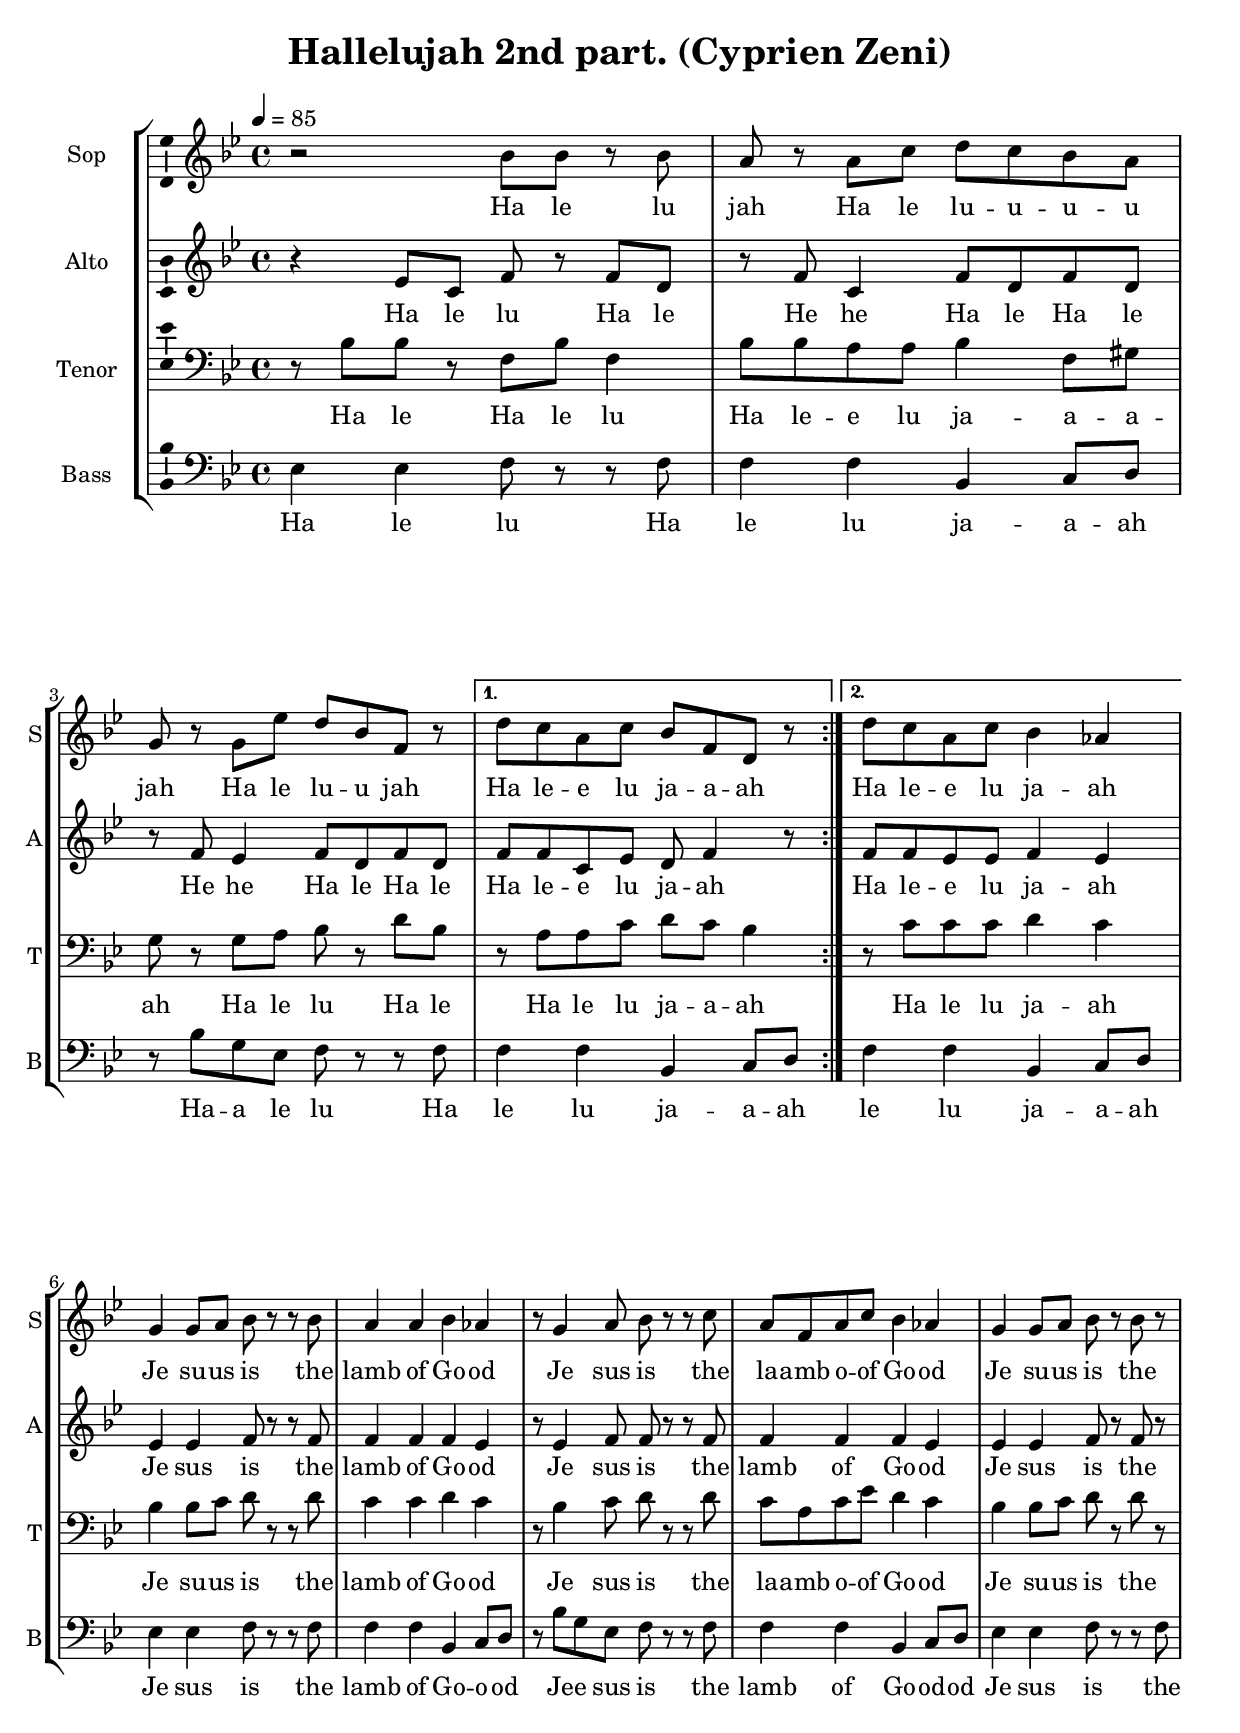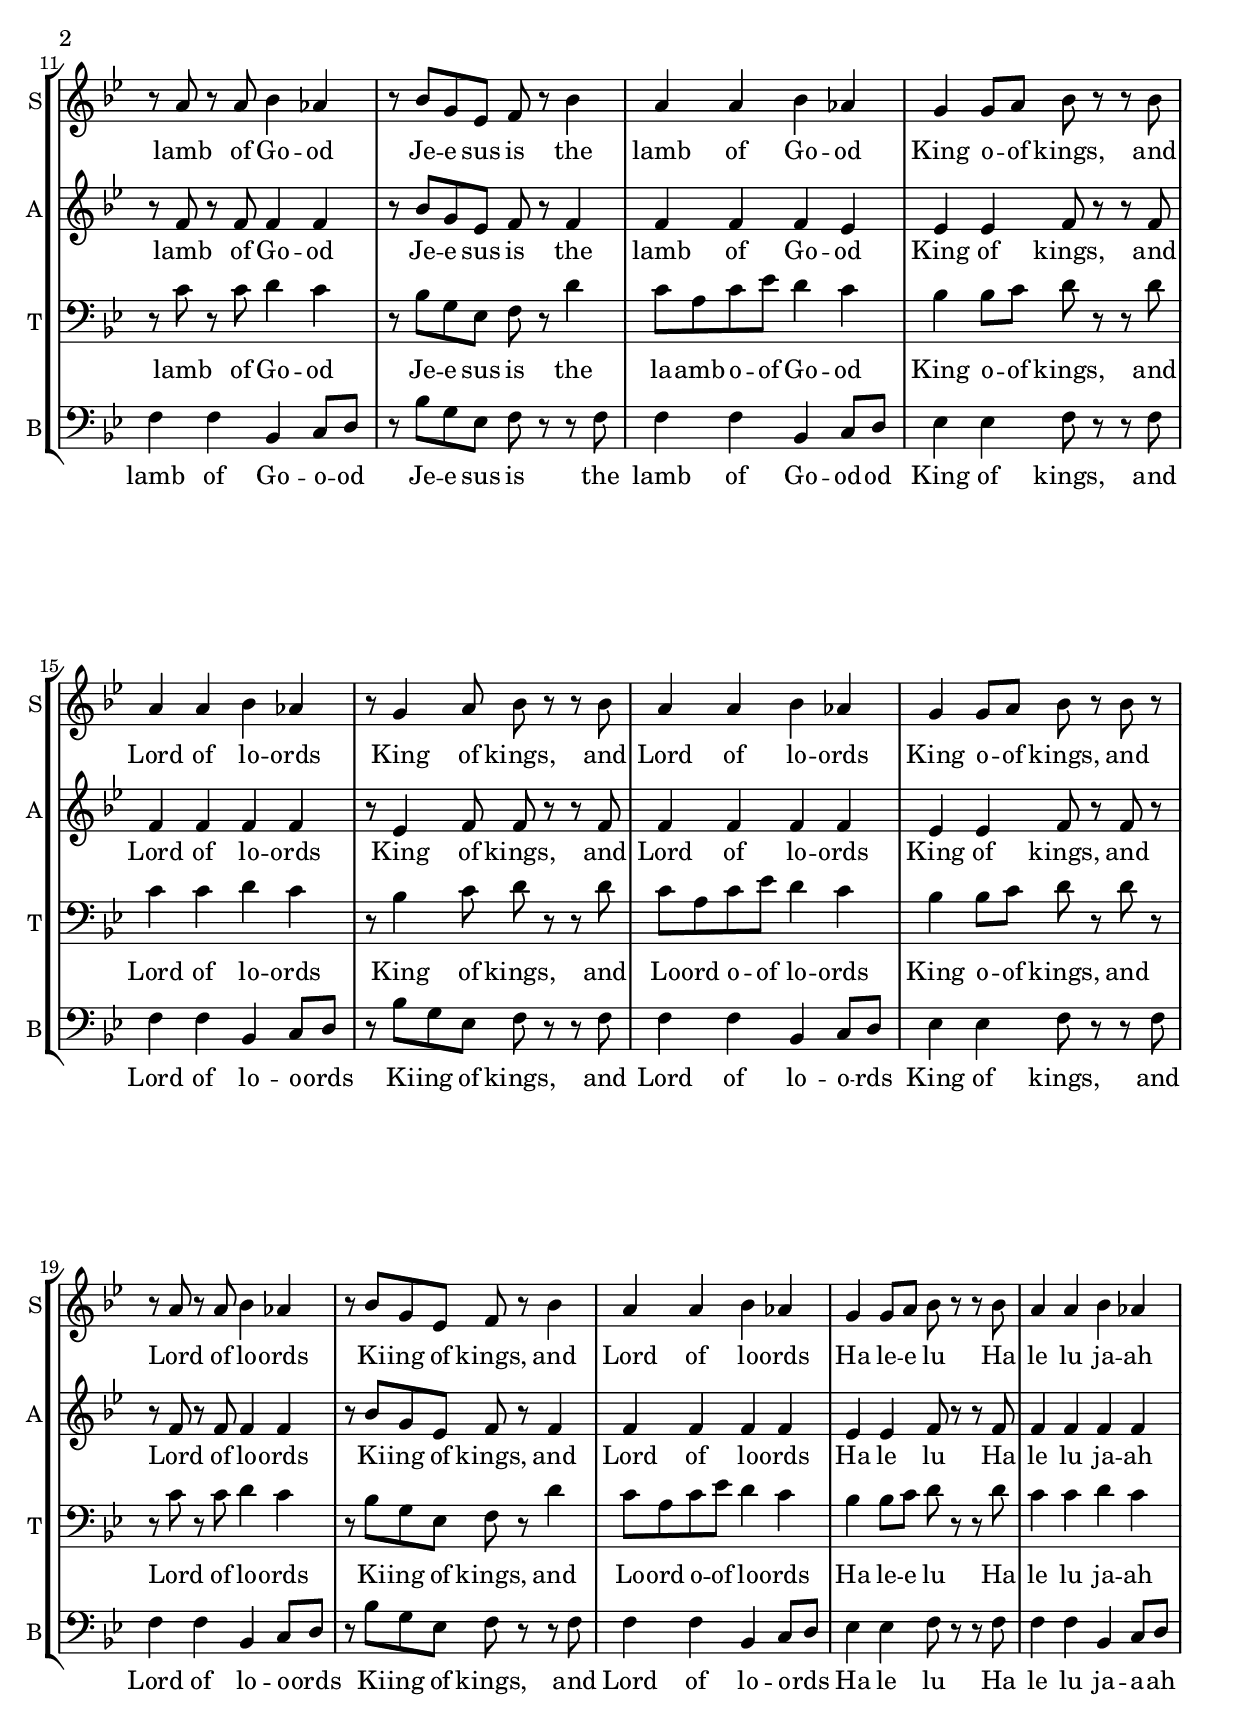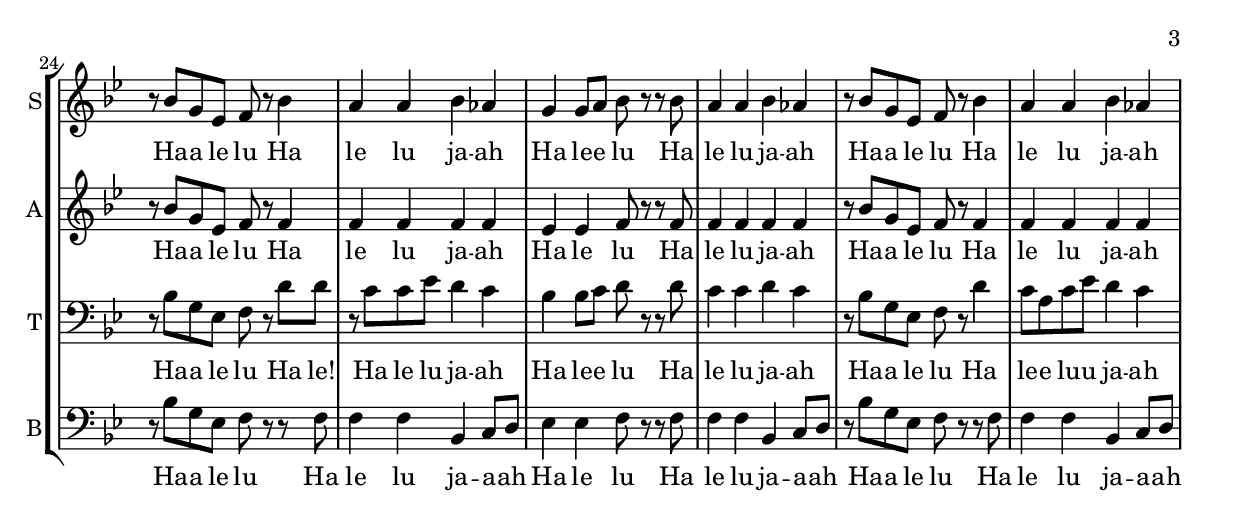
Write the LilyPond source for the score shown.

\version "2.18.0" \language "english"

% armure commentifiable : Bb maj
 armure = { \key bf \major }

% percu
percu = \drummode { r2 mar4 r4 | }

% canon
sopA = { r2             bf'8 bf' r8 bf' | a'8 r8  a'  c'' d'' c'' bf' a' | g'8 r8  g' ef'' d'' bf' f' r8 | }
altA = { r4     ef'8 c' f'   r8  f' d'  | r8  f'  c'4     f'8 d'  f' d'  | r8  f'  ef'4    f'8 d'  f' d' | }
tenA = { r8 bf8 bf   r8 f    bf  f4     | bf8 bf  a   a   bf4     f8 gs8 | g8  r8  g  a    bf  r8  d' bf | }
basA = { ef4    ef      f8   r8  r8 f   | f4      f       bf,     c8 d   | r8 bf8  g  ef   f   r8  r8 f  | }
sopAa = { d''8 c'' a' c'' bf' f'  d' r8 | }
altAa = { f'8  f'  c' ef' d'  f'4    r8 | }
tenAa = { r8   a8  a  c'  d'  c'  bf4   | }
basAa = { f4       f4     bf,4    c8 d  | }
sopAb = { d''8 c'' a' c'' bf'4    af'   | }
altAb = { f'8  f'  ef' ef' f'4    ef'   | }
tenAb = { r8   c'8 c'  c'  d'4    c'    | }
basAb = { f4       f4     bf,4    c8 d  | }

LsopA = \lyricmode { Ha le lu        jah Ha le lu -- u -- u -- u    jah  Ha le lu -- u jah  Ha le -- e lu ja -- a -- ah Ha le -- e lu ja -- ah }
LaltA = \lyricmode { Ha le lu Ha le  He he Ha le Ha le              He he Ha le Ha le       Ha le -- e lu ja -- ah   Ha le -- e lu ja -- ah }   
LtenA = \lyricmode { Ha le Ha le lu  Ha le -- e lu ja -- a -- a --  ah  Ha le lu Ha le      Ha le lu ja -- a -- ah   Ha le lu ja -- ah }   
LbasA = \lyricmode { Ha le lu Ha     le lu ja -- a -- ah            Ha -- a le lu Ha        le lu ja -- a -- ah      le lu ja -- a -- ah }

% Jesus is
sopB = { g'4    g'8 a' bf'8 r8 r8  bf' | a'4   a'    bf'  af'   | r8 g'4   a'8  bf' r8 r8 c''| a'8  f'  a' c'' bf'4  af'  |
         g'4    g'8 a' bf'8 r8 bf' r8  | r8 a' r8 a' bf'4 af'   | r8 bf'8 g' ef' f' r8 bf'4  | a'4      a'     bf'   af'  | }
altB = { ef'4   ef'    f'8  r8 r8  f'  | f'4   f'    f'   ef'   | r8 ef'4  f'8   f' r8 r8 f' | f'4      f'     f'    ef'  |
         ef'4   ef'    f'8  r8 f'  r8  | r8 f' r8 f' f'4  f'    | r8 bf'8 g' ef' f' r8 f'4   | f'4      f'     f'    ef'  | }
tenB = { bf4 bf8 c'8   d'   r8 r8  d'  | c'4   c'    d'   c'    | r8 bf4   c'8   d' r8 r8 d' | c'8  a   c' ef' d'4   c'4  |
         bf4 bf8 c'8   d'   r8 d'  r8  | r8 c' r8 c' d'4  c'    | r8 bf8  g  ef  f  r8 d'4   | c'8  a   c' ef' d'4   c'4  | }
basB = { ef4    ef     f8   r8 r8  f   | f4    f     bf,  c8 d  | r8 bf8  g  ef  f  r8 r8 f  | f4       f4     bf,4  c8 d |
         ef4    ef     f8   r8 r8  f   | f4    f     bf,  c8 d  | r8 bf8  g  ef  f  r8 r8 f  | f4       f4     bf,4  c8 d | }                                                           

LsopB = \lyricmode { Je su -- us is the lamb of Go -- od      Je sus      is the la -- amb o -- of Go -- od
                     Je su -- us is the lamb of Go -- od      Je -- e sus is the lamb      of      Go -- od }
LaltB = \lyricmode { Je sus      is the lamb of Go -- od      Je sus      is the lamb      of      Go -- od
                     Je sus      is the lamb of Go -- od      Je -- e sus is the lamb      of      Go -- od }
LtenB = \lyricmode { Je su -- us is the lamb of Go -- od      Je sus      is the la -- amb o -- of Go -- od
                     Je su -- us is the lamb of Go -- od      Je -- e sus is the la -- amb o -- of Go -- od }
LbasB = \lyricmode { Je sus      is the lamb of Go -- o -- od Je -- e sus is the lamb of Go -- od -- od
                     Je sus      is the lamb of Go -- o -- od Je -- e sus is the lamb of Go -- od -- od }

% King of kings
sopC = { g'4    g'8 a' bf'8 r8 r8  bf' | a'4   a'    bf'  af'   | r8 g'4   a'8  bf' r8 r8 bf'| a'4      a'     bf'4  af'  |
         g'4    g'8 a' bf'8 r8 bf' r8  | r8 a' r8 a' bf'4 af'   | r8 bf'8 g' ef' f' r8 bf'4  | a'4      a'     bf'   af'  | }
altC = { ef'4   ef'    f'8  r8 r8  f'  | f'4   f'    f'   f'    | r8 ef'4  f'8   f' r8 r8 f' | f'4      f'     f'    f'   |
         ef'4   ef'    f'8  r8 f'  r8  | r8 f' r8 f' f'4  f'    | r8 bf'8 g' ef' f' r8 f'4   | f'4      f'     f'    f'   | }
tenC = { bf4 bf8 c'8   d'   r8 r8  d'  | c'4   c'    d'   c'    | r8 bf4   c'8   d' r8 r8 d' | c'8  a   c' ef' d'4   c'4  |
         bf4 bf8 c'8   d'   r8 d'  r8  | r8 c' r8 c' d'4  c'    | r8 bf8  g  ef  f  r8 d'4   | c'8  a   c' ef' d'4   c'4  | }
basC = { ef4    ef     f8   r8 r8  f   | f4    f     bf,  c8 d  | r8 bf8  g  ef  f  r8 r8 f  | f4       f4     bf,4  c8 d |
         ef4    ef     f8   r8 r8  f   | f4    f     bf,  c8 d  | r8 bf8  g  ef  f  r8 r8 f  | f4       f4     bf,4  c8 d | }                                                           

LsopC = \lyricmode { King o -- of kings, and Lord of lo -- ords King of kings, and Lord of lo -- ords
                     King o -- of kings, and Lord of lo -- ords Ki -- ing of kings, and Lord of lo -- ords }
LaltC = \lyricmode { King of kings,      and Lord of lo -- ords King of kings, and Lord of lo -- ords
                     King of kings,      and Lord of lo -- ords Ki -- ing of kings, and Lord of lo -- ords }
LtenC = \lyricmode { King o -- of kings, and Lord of lo -- ords King of kings, and Lo -- ord o -- of lo -- ords
                     King o -- of kings, and Lord of lo -- ords Ki -- ing of kings, and Lo -- ord o -- of lo -- ords }
LbasC = \lyricmode { King of kings, and Lord of lo -- o -- ords Ki -- ing of kings, and Lord of lo -- o -- rds
                     King of kings, and Lord of lo -- o -- ords Ki -- ing of kings, and Lord of lo -- o -- rds }

% Hallelujah
sopD = { g'4    g'8 a' bf'8 r8 r8  bf' | a'4   a'    bf'  af'   | r8 bf'8 g' ef' f' r8 bf'4  | a'4      a'     bf'   af'  |
         g'4    g'8 a' bf'8 r8 r8  bf' | a'4   a'    bf'  af'   | r8 bf'8 g' ef' f' r8 bf'4  | a'4      a'     bf'   af'  | }
altD = { ef'4   ef'    f'8  r8 r8  f'  | f'4   f'    f'   f'    | r8 bf'8 g' ef' f' r8 f'4   | f'4      f'     f'    f'   |
         ef'4   ef'    f'8  r8 r8  f'  | f'4   f'    f'   f'    | r8 bf'8 g' ef' f' r8 f'4   | f'4      f'     f'    f'   | }

tenD = { bf4 bf8 c'8   d'   r8 r8  d'  | c'4   c'    d'   c'    | r8 bf8  g  ef  f  r8 d' d' | r8   c'  c' ef' d'4   c'4  |

         bf4 bf8 c'8   d'   r8 r8  d'  | c'4   c'    d'   c'    | r8 bf8  g  ef  f  r8 d'4   | c'8  a   c' ef' d'4   c'4  | }
basD = { ef4    ef     f8   r8 r8  f   | f4    f     bf,  c8 d  | r8 bf8  g  ef  f  r8 r8 f  | f4       f4     bf,4  c8 d |
         ef4    ef     f8   r8 r8  f   | f4    f     bf,  c8 d  | r8 bf8  g  ef  f  r8 r8 f  | f4       f4     bf,4  c8 d | }                                                           

LsopD = \lyricmode { Ha le -- e lu Ha le lu ja -- ah Ha -- a le lu Ha le lu ja -- ah
                     Ha le -- e lu Ha le lu ja -- ah Ha -- a le lu Ha le lu ja -- ah }
LaltD = \lyricmode { Ha le lu Ha le lu ja -- ah Ha -- a le lu Ha le lu ja -- ah
                     Ha le lu Ha le lu ja -- ah Ha -- a le lu Ha le lu ja -- ah }
LtenD = \lyricmode { Ha le -- e lu Ha le lu ja -- ah Ha -- a le lu Ha le! Ha le lu ja -- ah
                     Ha le -- e lu Ha le lu ja -- ah Ha -- a le lu Ha le -- e lu -- u ja -- ah }
LbasD = \lyricmode { Ha le lu Ha le lu ja -- a -- ah Ha -- a le lu Ha le lu ja -- a -- ah
                     Ha le lu Ha le lu ja -- a -- ah Ha -- a le lu Ha le lu ja -- a -- ah }

% Final
sopE = { r8 bf'8 g' ef' f' r8 bf'4  | a'4      a'     bf'   af'  | }
altE = { r8 bf'8 g' ef' f' r8 f'4   | f'4      f'     f'    f'   | }
tenE = { r8 bf8  g  ef  f  r8 d'4   | c'8  a   c' ef' d'4   c'4  | }
basE = { r8 bf8  g  ef  f  r8 r8 f  | f4       f4     bf,4  c8 d | }                                                           


\header { title = "Hallelujah 2nd part. (Cyprien Zeni)" }
\score {
\new StaffGroup <<
	% --------------------------------------------------------------------------- SOPRANO
	\new Staff \with { instrumentName = #"Sop" shortInstrumentName = #"S"
		\consists "Ambitus_engraver" 	% ambitus = tessiture, affichee avant la clef
		}
		{	\time 4/4 \tempo 4 = 85
			\clef "treble" \armure
			\set Staff.midiInstrument = #"bright acoustic"
			\new Voice = "sopo"
				{ \repeat volta 2 { \sopA }
				  \alternative {
					{ \sopAa }
					{ \sopAb }
					} \break
				  \sopB \sopC \sopD
				}
		} % end staff
	\new Lyrics { \lyricsto "sopo" { \LsopA \LsopB \LsopC \LsopD
			}
		} % end lyrics
	% --------------------------------------------------------------------------- ALTO
	\new Staff \with { instrumentName = #"Alto" shortInstrumentName = #"A"
		\consists "Ambitus_engraver"
		}
		{	\clef "treble" \armure
			\set Staff.midiInstrument = #"bright acoustic"
			\new Voice = "altoa"
				{ \repeat volta 2 { \altA }
				  \alternative {
					{ \altAa }
					{ \altAb }
					}
				  \altB \altC \altD
				}
		}	% end staff
	\new Lyrics { \lyricsto "altoa" { \LaltA \LaltB \LaltC \LaltD
			}
		} % end lyrics
	% --------------------------------------------------------------------------- TENOR
	\new Staff \with { instrumentName = #"Tenor" shortInstrumentName = #"T"
		\consists "Ambitus_engraver"
		}
		{	\clef "bass" \armure
			\set Staff.midiInstrument = #"bright acoustic"
			\new Voice = "tenoa"
				{ \repeat volta 2 { \tenA }
				  \alternative {
					{ \tenAa }
					{ \tenAb }
					} 
				  \tenB \tenC \tenD
				}
		}	% end staff
	\new Lyrics { \lyricsto "tenoa" { \LtenA \LtenB \LtenC \LtenD
			}
		} % end lyrics
	% --------------------------------------------------------------------------- BASS
	\new Staff \with { instrumentName = #"Bass" shortInstrumentName = #"B"
		\consists "Ambitus_engraver"
		}
		{	\clef "bass" \armure
			\set Staff.midiInstrument = #"bright acoustic"
			\new Voice = "basso"
				{ \repeat volta 2 { \basA }
				  \alternative {
					{ \basAa }
					{ \basAb }
					} 
				  \basB \basC \basD
				}
		}	% end staff
	\new Lyrics { \lyricsto "basso" { \LbasA \LbasB \LbasC \LbasD
			}
		} % end lyrics
			
	% \new DrumStaff {
	%	\drummode { \repeat unfold  11 { \percu } }
	%	}	% end staff
>>	% end staffgroup
\layout { }
\midi { }
}	% end score

